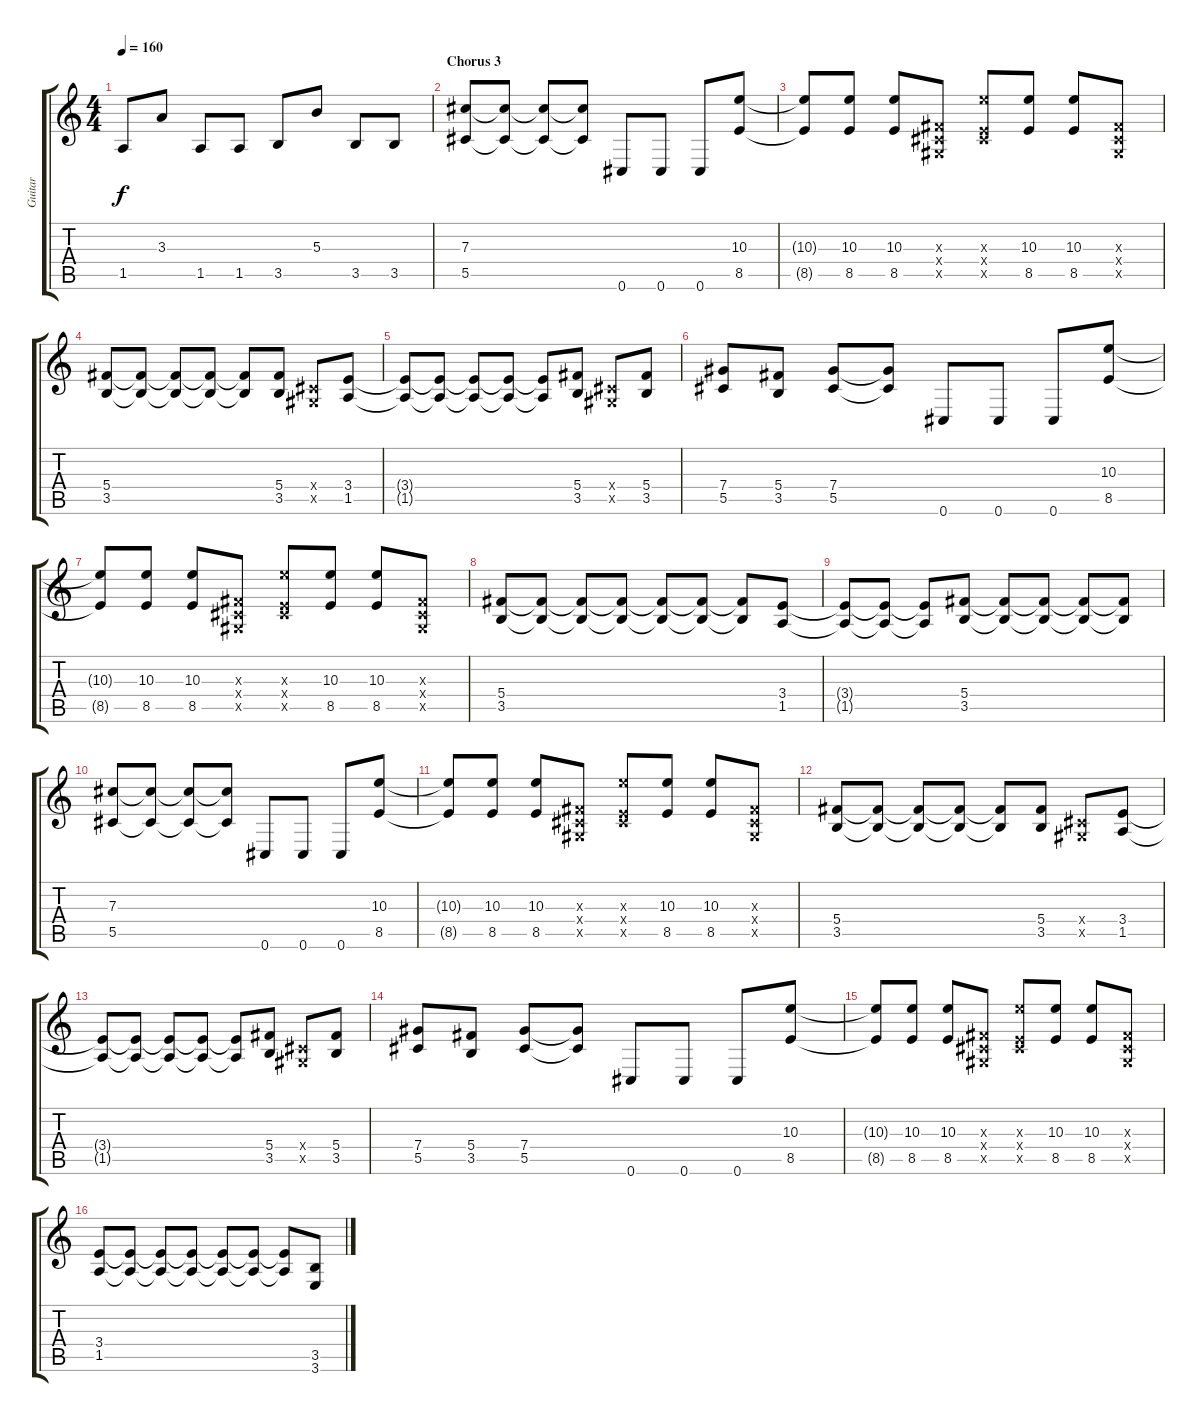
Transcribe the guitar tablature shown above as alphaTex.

\track ("Guitar" "Guitar") {instrument distortionguitar}
\staff {score tabs}
\tuning (Eb4 Bb3 Gb3 Db3 Ab2 Db2) {hide}
\ts (4 4)
\tempo 160
\clef g2
\ks c
1.5.8{dy f} 3.3.8 1.5.8 1.5.8 3.5.8 5.3.8 3.5.8 3.5.8 |
\section ("" "Chorus 3")
(7.3 5.5).8 (7.3{t} 5.5{t}).8 (7.3{t} 5.5{t}).8 (7.3{t} 5.5{t}).8 0.6.8 0.6.8 0.6.8 (10.3 8.5).8 |
(10.3{t} 8.5{t}).8 (10.3 8.5).8 (10.3 8.5).8 (0.3{x} 0.4{x} 0.5{x}).8 (10.3{x} 0.4{x} 8.5{x}).8 (10.3 8.5).8 (10.3 8.5).8 (0.3{x} 0.4{x} 0.5{x}).8 |
(5.4 3.5).8 (5.4{t} 3.5{t}).8 (5.4{t} 3.5{t}).8 (5.4{t} 3.5{t}).8 (5.4{t} 3.5{t}).8 (5.4 3.5).8 (0.4{x} 0.5{x}).8 (3.4 1.5).8 |
(3.4{t} 1.5{t}).8 (3.4{t} 1.5{t}).8 (3.4{t} 1.5{t}).8 (3.4{t} 1.5{t}).8 (3.4{t} 1.5{t}).8 (5.4 3.5).8 (0.4{x} 0.5{x}).8 (5.4 3.5).8 |
(7.4 5.5).8 (5.4 3.5).8 (7.4 5.5).8 (7.4{t} 5.5{t}).8 0.6.8 0.6.8 0.6.8 (10.3 8.5).8 |
(10.3{t} 8.5{t}).8 (10.3 8.5).8 (10.3 8.5).8 (0.3{x} 0.4{x} 0.5{x}).8 (10.3{x} 0.4{x} 8.5{x}).8 (10.3 8.5).8 (10.3 8.5).8 (0.3{x} 0.4{x} 0.5{x}).8 |
(5.4 3.5).8 (5.4{t} 3.5{t}).8 (5.4{t} 3.5{t}).8 (5.4{t} 3.5{t}).8 (5.4{t} 3.5{t}).8 (5.4{t} 3.5{t}).8 (5.4{t} 3.5{t}).8 (3.4 1.5).8 |
(3.4{t} 1.5{t}).8 (3.4{t} 1.5{t}).8 (3.4{t} 1.5{t}).8 (5.4 3.5).8 (5.4{t} 3.5{t}).8 (5.4{t} 3.5{t}).8 (5.4{t} 3.5{t}).8 (5.4{t} 3.5{t}).8 |
(7.3 5.5).8 (7.3{t} 5.5{t}).8 (7.3{t} 5.5{t}).8 (7.3{t} 5.5{t}).8 0.6.8 0.6.8 0.6.8 (10.3 8.5).8 |
(10.3{t} 8.5{t}).8 (10.3 8.5).8 (10.3 8.5).8 (0.3{x} 0.4{x} 0.5{x}).8 (10.3{x} 0.4{x} 8.5{x}).8 (10.3 8.5).8 (10.3 8.5).8 (0.3{x} 0.4{x} 0.5{x}).8 |
(5.4 3.5).8 (5.4{t} 3.5{t}).8 (5.4{t} 3.5{t}).8 (5.4{t} 3.5{t}).8 (5.4{t} 3.5{t}).8 (5.4 3.5).8 (0.4{x} 0.5{x}).8 (3.4 1.5).8 |
(3.4{t} 1.5{t}).8 (3.4{t} 1.5{t}).8 (3.4{t} 1.5{t}).8 (3.4{t} 1.5{t}).8 (3.4{t} 1.5{t}).8 (5.4 3.5).8 (0.4{x} 0.5{x}).8 (5.4 3.5).8 |
(7.4 5.5).8 (5.4 3.5).8 (7.4 5.5).8 (7.4{t} 5.5{t}).8 0.6.8 0.6.8 0.6.8 (10.3 8.5).8 |
(10.3{t} 8.5{t}).8 (10.3 8.5).8 (10.3 8.5).8 (0.3{x} 0.4{x} 0.5{x}).8 (10.3{x} 0.4{x} 8.5{x}).8 (10.3 8.5).8 (10.3 8.5).8 (0.3{x} 0.4{x} 0.5{x}).8 |
(3.4 1.5).8 (3.4{t} 1.5{t}).8 (3.4{t} 1.5{t}).8 (3.4{t} 1.5{t}).8 (3.4{t} 1.5{t}).8 (3.4{t} 1.5{t}).8 (3.4{t} 1.5{t}).8 (3.5 3.6).8
